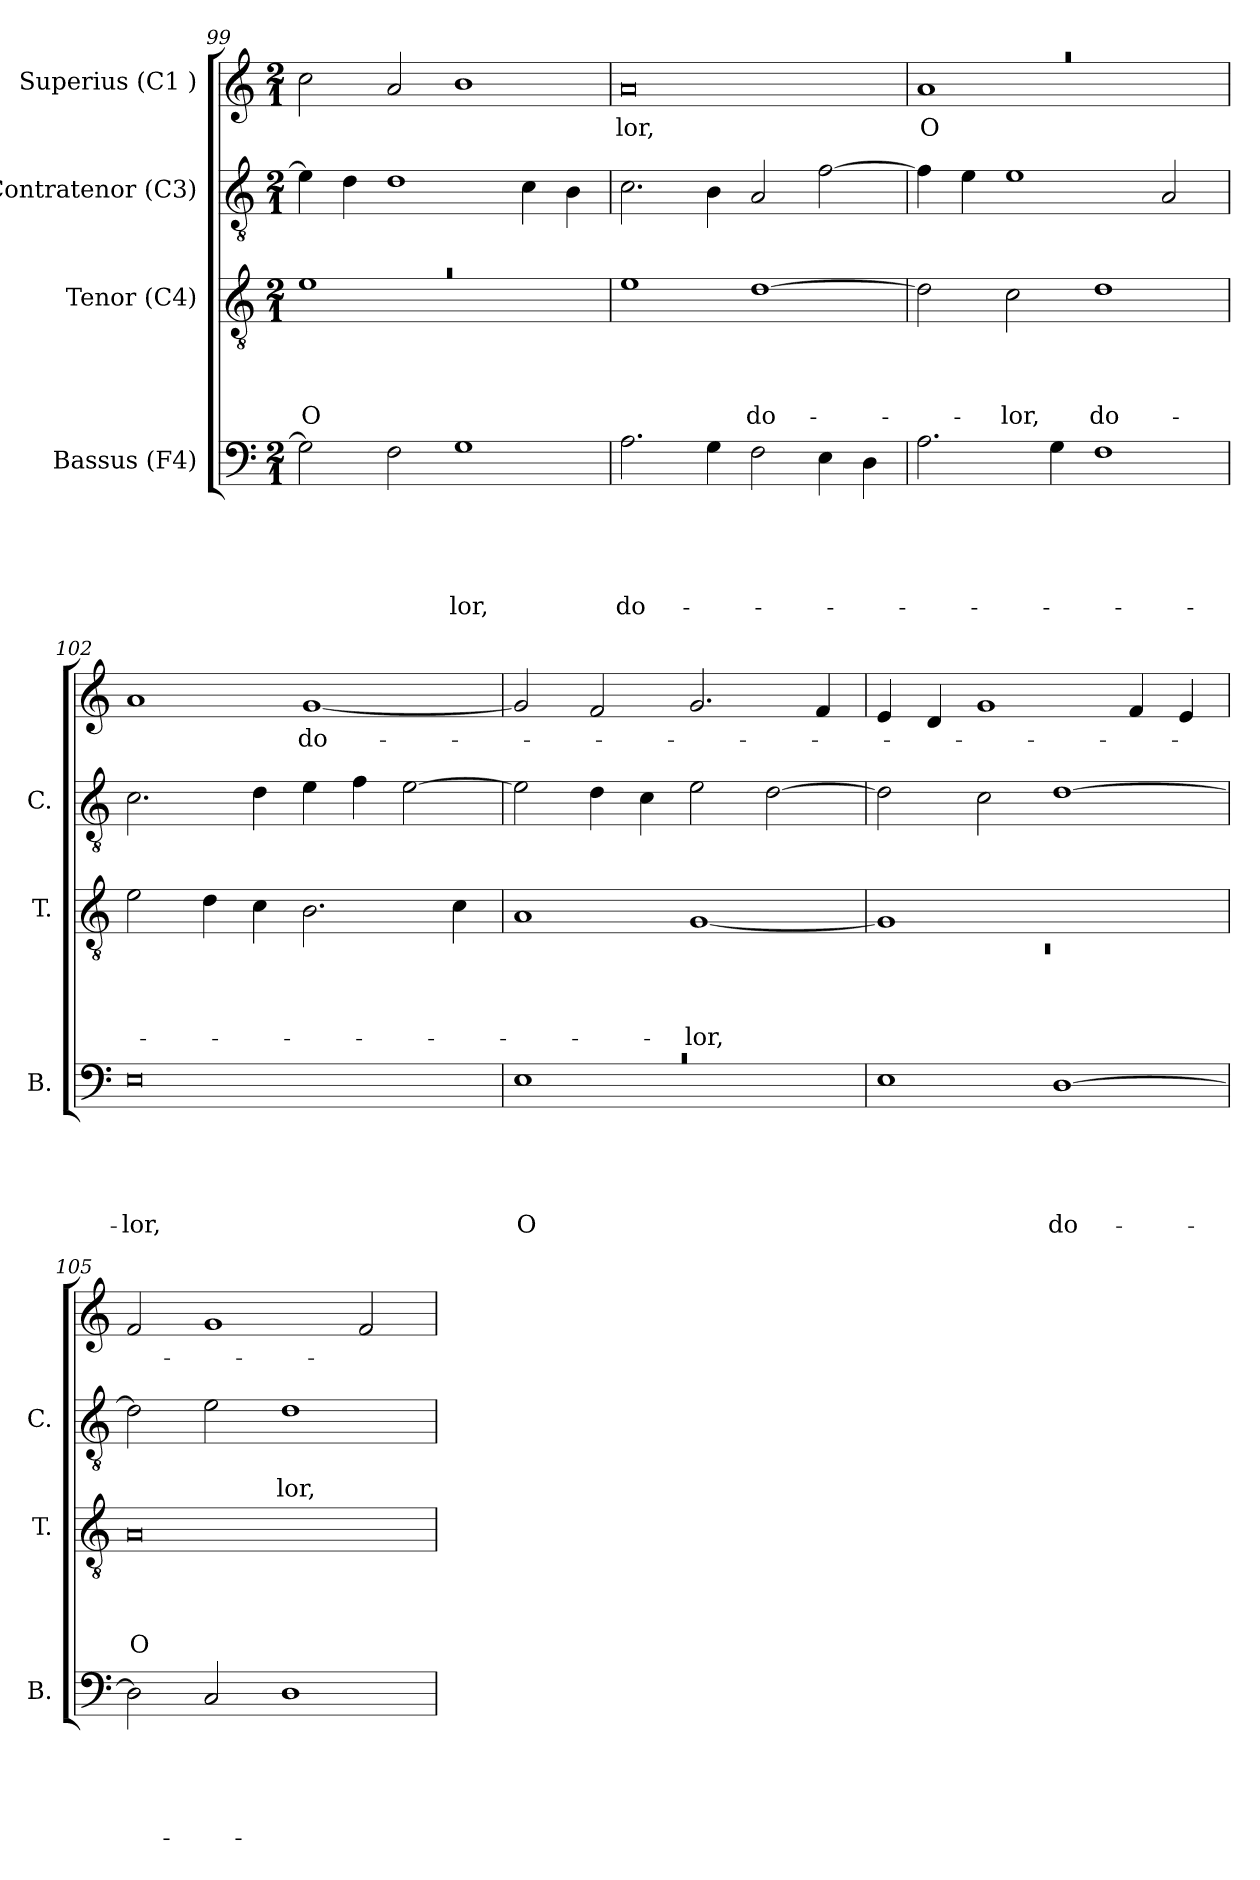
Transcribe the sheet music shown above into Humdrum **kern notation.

**kern	**text	**text	**text	**text	**text	**kern	**text	**text	**text	**text	**kern	**text	**text	**kern	**text
*part4	*part4	*part4	*part4	*part4	*part4	*part3	*part3	*part3	*part3	*part3	*part2	*part2	*part2	*part1	*part1
*staff4	*staff4	*staff4	*staff4	*staff4	*staff4	*staff3	*staff3	*staff3	*staff3	*staff3	*staff2	*staff2	*staff2	*staff1	*staff1
*I"Bassus (F4)	*	*	*	*	*	*I"Tenor (C4)	*	*	*	*	*I"Contratenor (C3)	*	*	*I"Superius (C1 )	*
*I'B.	*	*	*	*	*	*I'T.	*	*	*	*	*I'C.	*	*	*	*
*clefF4	*	*	*	*	*	*clefGv2	*	*	*	*	*clefGv2	*	*	*clefG2	*
*k[]	*	*	*	*	*	*k[]	*	*	*	*	*k[]	*	*	*k[]	*
*C:	*	*	*	*	*	*C:	*	*	*	*	*C:	*	*	*C:	*
*M2/1	*	*	*	*	*	*M2/1	*	*	*	*	*M2/1	*	*	*M2/1	*
=99	=99	=99	=99	=99	=99	=99	=99	=99	=99	=99	=99	=99	=99	=99	=99
!	!	!	!	!	!	!LO:N:vis=1	!	!	!	!LO:LY:b	!	!	!	!	!
*	*	*	*	*	*	*^	*	*	*	*	*	*	*	*	*
2G\]	.	.	.	.	.	0ra	1e	.	.	.	O	4e\]	.	.	2cc\	.
.	.	.	.	.	.	.	.	.	.	.	.	4d\	.	.	.	.
2F\	.	.	.	.	.	.	.	.	.	.	.	1d	.	.	2a/	.
!	!	!	!	!	!LO:LY:b	!	!	!	!	!	!	!	!	!	!	!
1G	.	.	.	.	-lor,	.	1ryy	.	.	.	.	.	.	.	1b	.
.	.	.	.	.	.	.	.	.	.	.	.	4c\	.	.	.	.
.	.	.	.	.	.	.	.	.	.	.	.	4B\	.	.	.	.
*	*	*	*	*	*	*v	*v	*	*	*	*	*	*	*	*	*
=100	=100	=100	=100	=100	=100	=100	=100	=100	=100	=100	=100	=100	=100	=100	=100
!	!	!	!	!	!LO:LY:b	!	!	!	!	!	!	!	!	!	!LO:LY:b
2.A\	.	.	.	.	do-	1e	.	.	.	.	2.c\	.	.	0a	-lor,
4G\	.	.	.	.	.	.	.	.	.	.	4B\	.	.	.	.
!	!	!	!	!	!	!	!	!	!	!LO:LY:b	!	!	!	!	!
2F\	.	.	.	.	.	[>1d	.	.	.	do-	2A/	.	.	.	.
4E\	.	.	.	.	.	.	.	.	.	.	[>2f\	.	.	.	.
4D\	.	.	.	.	.	.	.	.	.	.	.	.	.	.	.
=101	=101	=101	=101	=101	=101	=101	=101	=101	=101	=101	=101	=101	=101	=101	=101
!	!	!	!	!	!	!	!	!	!	!	!	!	!	!LO:N:vis=1	!LO:LY:b
*	*	*	*	*	*	*	*	*	*	*	*	*	*	*^	*
2.A\	.	.	.	.	.	2d\]	.	.	.	.	4f\]	.	.	0raa	1a	O
.	.	.	.	.	.	.	.	.	.	.	4e\	.	.	.	.	.
!	!	!	!	!	!	!	!	!	!	!LO:LY:b	!	!	!	!	!	!
.	.	.	.	.	.	2c\	.	.	.	-lor,	1e	.	.	.	.	.
4G\	.	.	.	.	.	.	.	.	.	.	.	.	.	.	.	.
!	!	!	!	!	!	!	!	!	!	!LO:LY:b	!	!	!	!	!	!
1F	.	.	.	.	.	1d	.	.	.	do-	.	.	.	.	1ryy	.
.	.	.	.	.	.	.	.	.	.	.	2A/	.	.	.	.	.
*	*	*	*	*	*	*	*	*	*	*	*	*	*	*v	*v	*
!!LO:PB:g=z
=102	=102	=102	=102	=102	=102	=102	=102	=102	=102	=102	=102	=102	=102	=102	=102
!	!	!	!	!	!LO:LY:b	!	!	!	!	!	!	!	!	!	!
0E	.	.	.	.	-lor,	2e\	.	.	.	.	2.c\	.	.	1a	.
.	.	.	.	.	.	4d\	.	.	.	.	.	.	.	.	.
.	.	.	.	.	.	4c\	.	.	.	.	4d\	.	.	.	.
!	!	!	!	!	!	!	!	!	!	!	!	!	!	!	!LO:LY:b
.	.	.	.	.	.	2.B\	.	.	.	.	4e\	.	.	[<1g	do-
.	.	.	.	.	.	.	.	.	.	.	4f\	.	.	.	.
.	.	.	.	.	.	.	.	.	.	.	[>2e\	.	.	.	.
.	.	.	.	.	.	4c\	.	.	.	.	.	.	.	.	.
=103	=103	=103	=103	=103	=103	=103	=103	=103	=103	=103	=103	=103	=103	=103	=103
!LO:N:vis=1	!	!	!	!	!LO:LY:b	!	!	!	!	!	!	!	!	!	!
*^	*	*	*	*	*	*	*	*	*	*	*	*	*	*	*
0rc	1E	.	.	.	.	O	1A	.	.	.	.	2e\]	.	.	2g/]	.
.	.	.	.	.	.	.	.	.	.	.	.	4d\	.	.	2f/	.
.	.	.	.	.	.	.	.	.	.	.	.	4c\	.	.	.	.
!	!	!	!	!	!	!	!	!	!	!	!LO:LY:b	!	!	!	!	!
.	1ryy	.	.	.	.	.	[<1G	.	.	.	-lor,	2e\	.	.	2.g/	.
.	.	.	.	.	.	.	.	.	.	.	.	[>2d\	.	.	.	.
.	.	.	.	.	.	.	.	.	.	.	.	.	.	.	4f/	.
*v	*v	*	*	*	*	*	*	*	*	*	*	*	*	*	*	*
=104	=104	=104	=104	=104	=104	=104	=104	=104	=104	=104	=104	=104	=104	=104	=104
*	*	*	*	*	*	*^	*	*	*	*	*	*	*	*	*
!	!	!	!	!	!	!	!LO:N:vis=1	!	!	!	!	!	!	!	!	!
1E	.	.	.	.	.	1G]	0rC	.	.	.	.	2d\]	.	.	4e/	.
.	.	.	.	.	.	.	.	.	.	.	.	.	.	.	4d/	.
.	.	.	.	.	.	.	.	.	.	.	.	2c\	.	.	1g	.
!	!	!	!	!	!LO:LY:b	!	!	!	!	!	!	!	!	!	!	!
[>1D	.	.	.	.	do-	1ryy	.	.	.	.	.	[>1d	.	.	.	.
.	.	.	.	.	.	.	.	.	.	.	.	.	.	.	4f/	.
.	.	.	.	.	.	.	.	.	.	.	.	.	.	.	4e/	.
*	*	*	*	*	*	*v	*v	*	*	*	*	*	*	*	*	*
=105	=105	=105	=105	=105	=105	=105	=105	=105	=105	=105	=105	=105	=105	=105	=105
!	!	!	!	!	!	!	!	!	!	!LO:LY:b:rj	!	!	!	!	!
2D\]	.	.	.	.	.	0A	.	.	.	O	2d\]	.	.	2f/	.
2C/	.	.	.	.	.	.	.	.	.	.	2e\	.	.	1g	.
!	!	!	!	!	!	!	!	!	!	!	!	!	!LO:LY:b	!	!
1D	.	.	.	.	.	.	.	.	.	.	1d	.	-lor,	.	.
.	.	.	.	.	.	.	.	.	.	.	.	.	.	2f/	.
=	=	=	=	=	=	=	=	=	=	=	=	=	=	=	=
*-	*-	*-	*-	*-	*-	*-	*-	*-	*-	*-	*-	*-	*-	*-	*-
